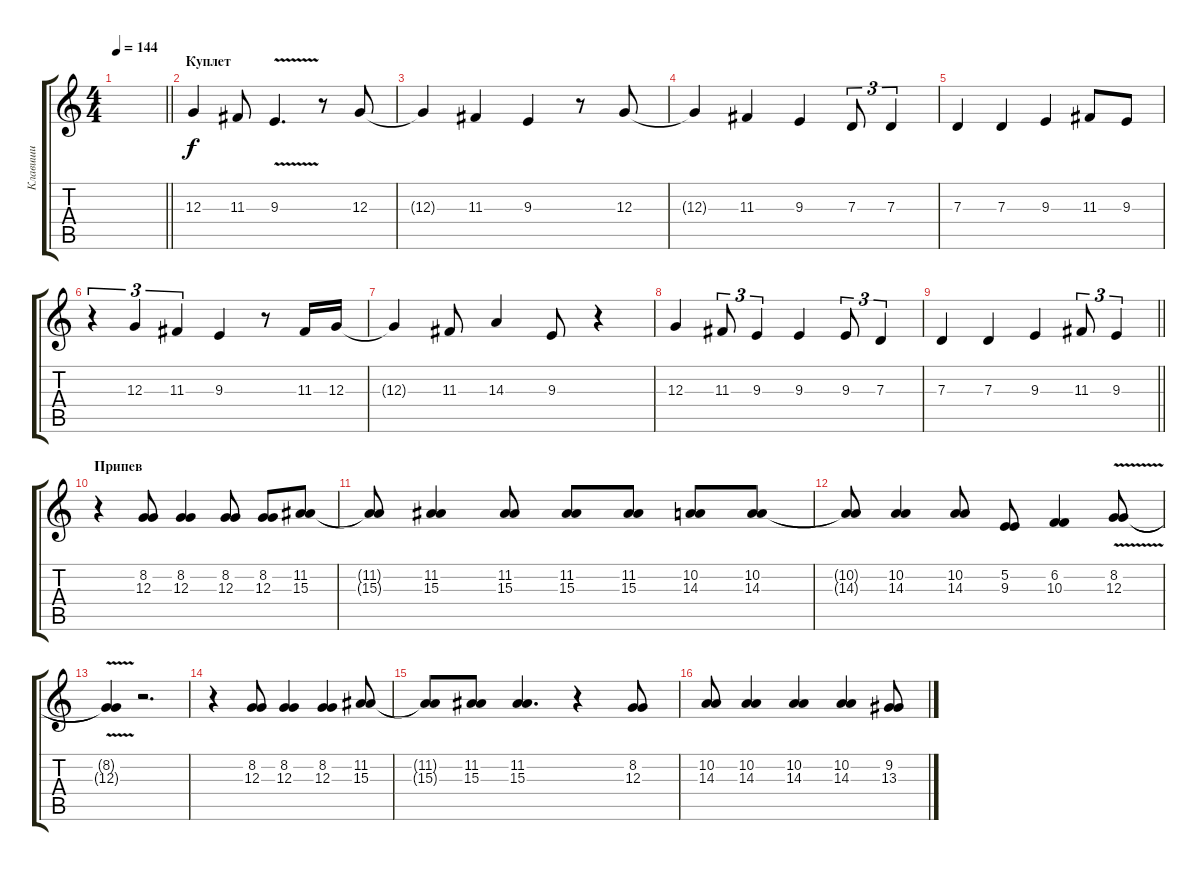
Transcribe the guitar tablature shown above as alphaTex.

\track ("Клавиши" "Клавиши") {instrument lead1square}
\staff {score tabs}
\tuning (E4 B3 G3 D3 A2 E2) {hide}
\ts (4 4)
\tempo 144
\clef g2
\barLineRight lightlight
\ks c
|
\section ("" "Куплет")
12.3.4{volume 11 instrument baritonesax} 11.3.8 9.3{v}.4{d} r.8 12.3.8 |
12.3{t}.4 11.3.4 9.3.4 r.8 12.3.8 |
12.3{t}.4 11.3.4 9.3.4 7.3.8{tu (3 2)} 7.3.4{tu (3 2)} |
7.3.4 7.3.4 9.3.4 11.3.8 9.3.8 |
r.4{tu (3 2)} 12.3.4{tu (3 2)} 11.3.4{tu (3 2)} 9.3.4 r.8 11.3.16 12.3.16 |
12.3{t}.4 11.3.8 14.3.4 9.3.8 r.4 |
12.3.4 11.3.8{tu (3 2)} 9.3.4{tu (3 2)} 9.3.4 9.3.8{tu (3 2)} 7.3.4{tu (3 2)} |
\barLineRight lightlight
7.3.4 7.3.4 9.3.4 11.3.8{tu (3 2)} 9.3.4{tu (3 2)} |
\section ("" "Припев")
r.4{instrument tenorsax} (8.2 12.3).8 (8.2 12.3).4 (8.2 12.3).8 (8.2 12.3).8 (11.2 15.3).8 |
(11.2{t} 15.3{t}).8 (11.2 15.3).4 (11.2 15.3).8 (11.2 15.3).8 (11.2 15.3).8 (10.2 14.3).8 (10.2 14.3).8 |
(10.2{t} 14.3{t}).8 (10.2 14.3).4 (10.2 14.3).8 (5.2 9.3).8 (6.2 10.3).4 (8.2{v} 12.3).8 |
(8.2{t} 12.3{t}).4 r.2{d} |
r.4 (8.2 12.3).8 (8.2 12.3).4 (8.2 12.3).4 (11.2 15.3).8 |
(11.2{t} 15.3{t}).8 (11.2 15.3).8 (11.2 15.3).4{d} r.4 (8.2 12.3).8 |
(10.2 14.3).8 (10.2 14.3).4 (10.2 14.3).4 (10.2 14.3).4 (9.2 13.3).8
